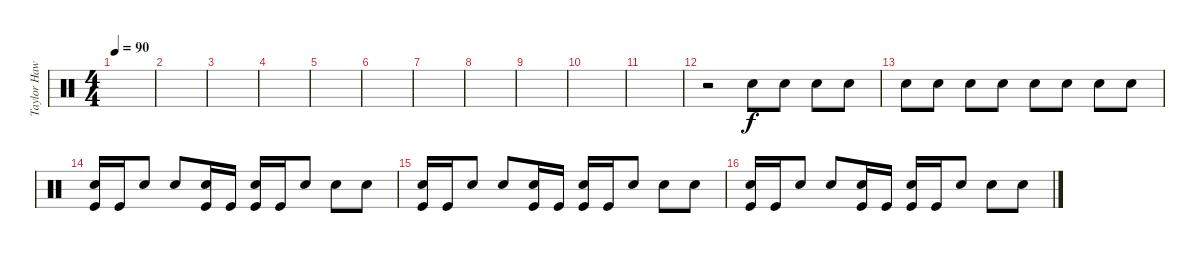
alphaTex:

\track ("Taylor Hawkins - Drums" "Taylor Haw") {instrument percussion}
\staff {score}
\articulation defaults
\ts (4 4)
\tempo 90
\clef neutral
\ks c
|
|
|
|
|
|
|
|
|
|
|
r.2 "Electric Snare (hit)".8 "Electric Snare (hit)".8 "Electric Snare (hit)".8 "Electric Snare (hit)".8 |
"Electric Snare (hit)".8 "Electric Snare (hit)".8 "Electric Snare (hit)".8 "Electric Snare (hit)".8 "Electric Snare (hit)".8 "Electric Snare (hit)".8 "Electric Snare (hit)".8 "Electric Snare (hit)".8 |
("Electric Snare (hit)" "Kick (hit)").16 "Kick (hit)".16 "Electric Snare (hit)".8 "Electric Snare (hit)".8 ("Electric Snare (hit)" "Kick (hit)").16 "Kick (hit)".16 ("Electric Snare (hit)" "Kick (hit)").16 "Kick (hit)".16 "Electric Snare (hit)".8 "Electric Snare (hit)".8 "Electric Snare (hit)".8 |
("Electric Snare (hit)" "Kick (hit)").16 "Kick (hit)".16 "Electric Snare (hit)".8 "Electric Snare (hit)".8 ("Electric Snare (hit)" "Kick (hit)").16 "Kick (hit)".16 ("Electric Snare (hit)" "Kick (hit)").16 "Kick (hit)".16 "Electric Snare (hit)".8 "Electric Snare (hit)".8 "Electric Snare (hit)".8 |
("Electric Snare (hit)" "Kick (hit)").16 "Kick (hit)".16 "Electric Snare (hit)".8 "Electric Snare (hit)".8 ("Electric Snare (hit)" "Kick (hit)").16 "Kick (hit)".16 ("Electric Snare (hit)" "Kick (hit)").16 "Kick (hit)".16 "Electric Snare (hit)".8 "Electric Snare (hit)".8 "Electric Snare (hit)".8
